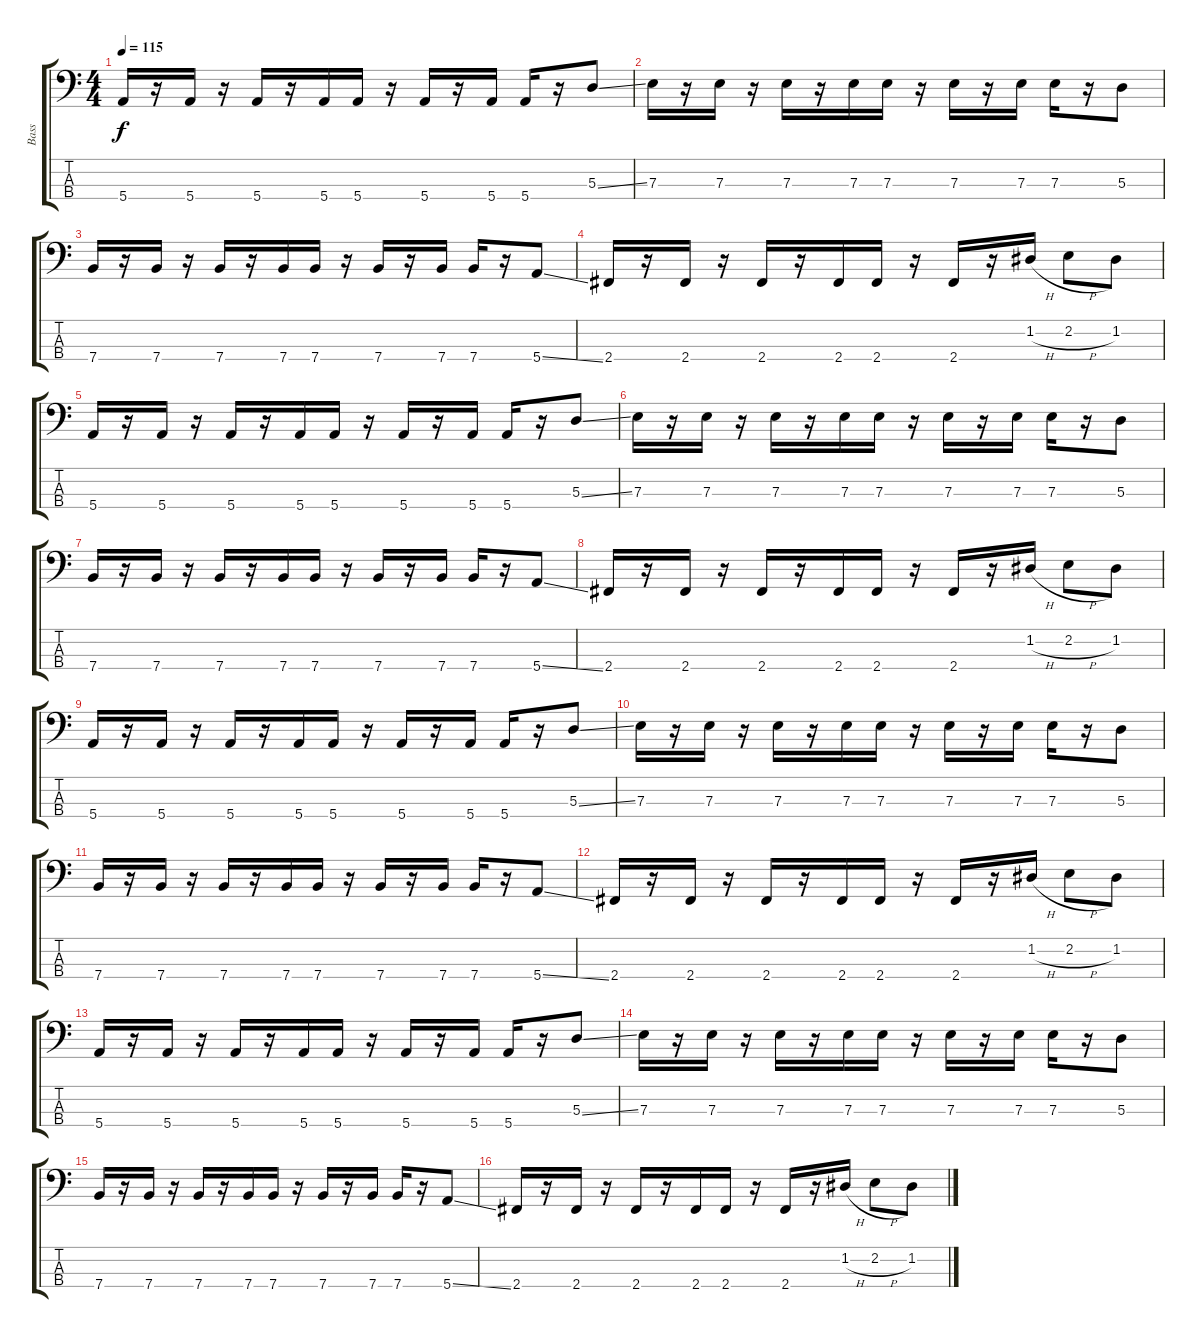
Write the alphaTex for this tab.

\track ("Bass" "Bass") {instrument electricbasspick}
\staff {score tabs}
\tuning (G2 D2 A1 E1) {hide}
\ts (4 4)
\tempo 115
\clef f4
\ks c
5.4.16{dy f} r.16 5.4.16 r.16 5.4.16 r.16 5.4.16 5.4.16 r.16 5.4.16 r.16 5.4.16 5.4.16 r.16 5.3{ss}.8 |
7.3.16 r.16 7.3.16 r.16 7.3.16 r.16 7.3.16 7.3.16 r.16 7.3.16 r.16 7.3.16 7.3.16 r.16 5.3.8 |
7.4.16 r.16 7.4.16 r.16 7.4.16 r.16 7.4.16 7.4.16 r.16 7.4.16 r.16 7.4.16 7.4.16 r.16 5.4{ss}.8 |
2.4.16 r.16 2.4.16 r.16 2.4.16 r.16 2.4.16 2.4.16 r.16 2.4.16 r.16 1.2{h}.16 2.2{h}.8 1.2.8 |
5.4.16 r.16 5.4.16 r.16 5.4.16 r.16 5.4.16 5.4.16 r.16 5.4.16 r.16 5.4.16 5.4.16 r.16 5.3{ss}.8 |
7.3.16 r.16 7.3.16 r.16 7.3.16 r.16 7.3.16 7.3.16 r.16 7.3.16 r.16 7.3.16 7.3.16 r.16 5.3.8 |
7.4.16 r.16 7.4.16 r.16 7.4.16 r.16 7.4.16 7.4.16 r.16 7.4.16 r.16 7.4.16 7.4.16 r.16 5.4{ss}.8 |
2.4.16 r.16 2.4.16 r.16 2.4.16 r.16 2.4.16 2.4.16 r.16 2.4.16 r.16 1.2{h}.16 2.2{h}.8 1.2.8 |
5.4.16 r.16 5.4.16 r.16 5.4.16 r.16 5.4.16 5.4.16 r.16 5.4.16 r.16 5.4.16 5.4.16 r.16 5.3{ss}.8 |
7.3.16 r.16 7.3.16 r.16 7.3.16 r.16 7.3.16 7.3.16 r.16 7.3.16 r.16 7.3.16 7.3.16 r.16 5.3.8 |
7.4.16 r.16 7.4.16 r.16 7.4.16 r.16 7.4.16 7.4.16 r.16 7.4.16 r.16 7.4.16 7.4.16 r.16 5.4{ss}.8 |
2.4.16 r.16 2.4.16 r.16 2.4.16 r.16 2.4.16 2.4.16 r.16 2.4.16 r.16 1.2{h}.16 2.2{h}.8 1.2.8 |
5.4.16 r.16 5.4.16 r.16 5.4.16 r.16 5.4.16 5.4.16 r.16 5.4.16 r.16 5.4.16 5.4.16 r.16 5.3{ss}.8 |
7.3.16 r.16 7.3.16 r.16 7.3.16 r.16 7.3.16 7.3.16 r.16 7.3.16 r.16 7.3.16 7.3.16 r.16 5.3.8 |
7.4.16 r.16 7.4.16 r.16 7.4.16 r.16 7.4.16 7.4.16 r.16 7.4.16 r.16 7.4.16 7.4.16 r.16 5.4{ss}.8 |
2.4.16 r.16 2.4.16 r.16 2.4.16 r.16 2.4.16 2.4.16 r.16 2.4.16 r.16 1.2{h}.16 2.2{h}.8 1.2.8
